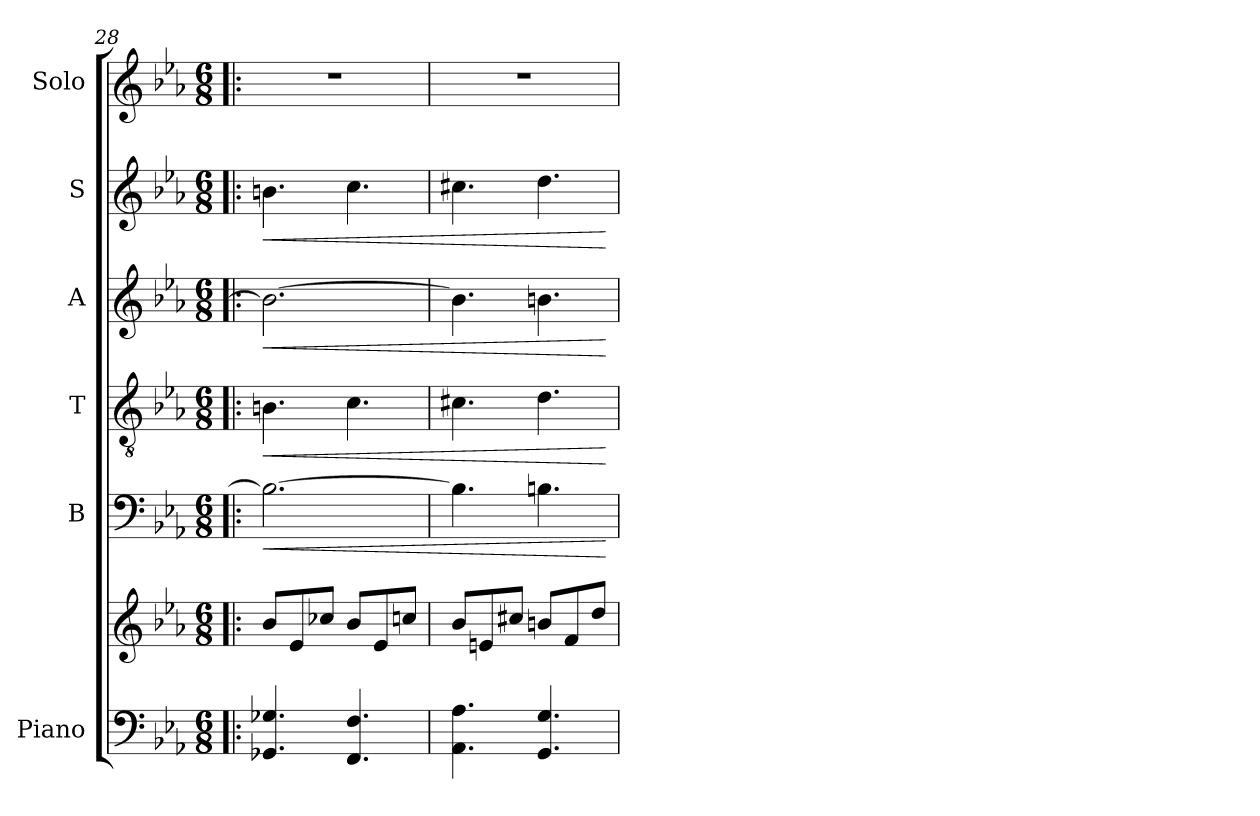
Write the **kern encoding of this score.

**kern	**kern	**kern	**dynam	**kern	**dynam	**kern	**dynam	**kern	**dynam	**kern
*part6	*part6	*part5	*part5	*part4	*part4	*part3	*part3	*part2	*part2	*part1
*staff7	*staff6	*staff5	*staff5	*staff4	*staff4	*staff3	*staff3	*staff2	*staff2	*staff1
*I"Piano	*	*I"B	*	*I"T	*	*I"A	*	*I"S	*	*I"Solo
*I'Pno	*	*I'B	*	*I'T	*	*I'A	*	*I'S	*	*
*clefF4	*clefG2	*clefF4	*	*clefGv2	*	*clefG2	*	*clefG2	*	*clefG2
*k[b-e-a-]	*k[b-e-a-]	*k[b-e-a-]	*	*k[b-e-a-]	*	*k[b-e-a-]	*	*k[b-e-a-]	*	*k[b-e-a-]
*M6/8	*M6/8	*M6/8	*	*M6/8	*	*M6/8	*	*M6/8	*	*M6/8
=28!|:	=28!|:	=28!|:	=28!|:	=28!|:	=28!|:	=28!|:	=28!|:	=28!|:	=28!|:	=28!|:
!	!	!	!LO:HP:b	!	!LO:HP:b	!	!LO:HP:b	!	!LO:HP:b	!
4.GG-X/ 4.G-X/	8b-/L	2.B-\_	<	4.Bn\	<	2.b-\_	<	4.bn\	<	2.r
.	8e-/	.	.	.	.	.	.	.	.	.
.	8cc-X/J	.	.	.	.	.	.	.	.	.
4.FF/ 4.F/	8b-/L	.	.	4.c\	.	.	.	4.cc\	.	.
.	8e-/	.	.	.	.	.	.	.	.	.
.	8ccn/J	.	.	.	.	.	.	.	.	.
=29	=29	=29	=29	=29	=29	=29	=29	=29	=29	=29
4.AA-\ 4.A-\	8b-/L	4.B-\]	.	4.c#X\	.	4.b-\]	.	4.cc#X\	.	2.r
.	8en/	.	.	.	.	.	.	.	.	.
.	8cc#X/J	.	.	.	.	.	.	.	.	.
4.GG/ 4.G/	8bn/L	4.Bn\	.	4.d\	.	4.bn\	.	4.dd\	.	.
.	8f/	.	.	.	.	.	.	.	.	.
.	8dd/J	.	.	.	.	.	.	.	.	.
.	.	.	[	.	[	.	[	.	[	.
=	=	=	=	=	=	=	=	=	=	=
*-	*-	*-	*-	*-	*-	*-	*-	*-	*-	*-
